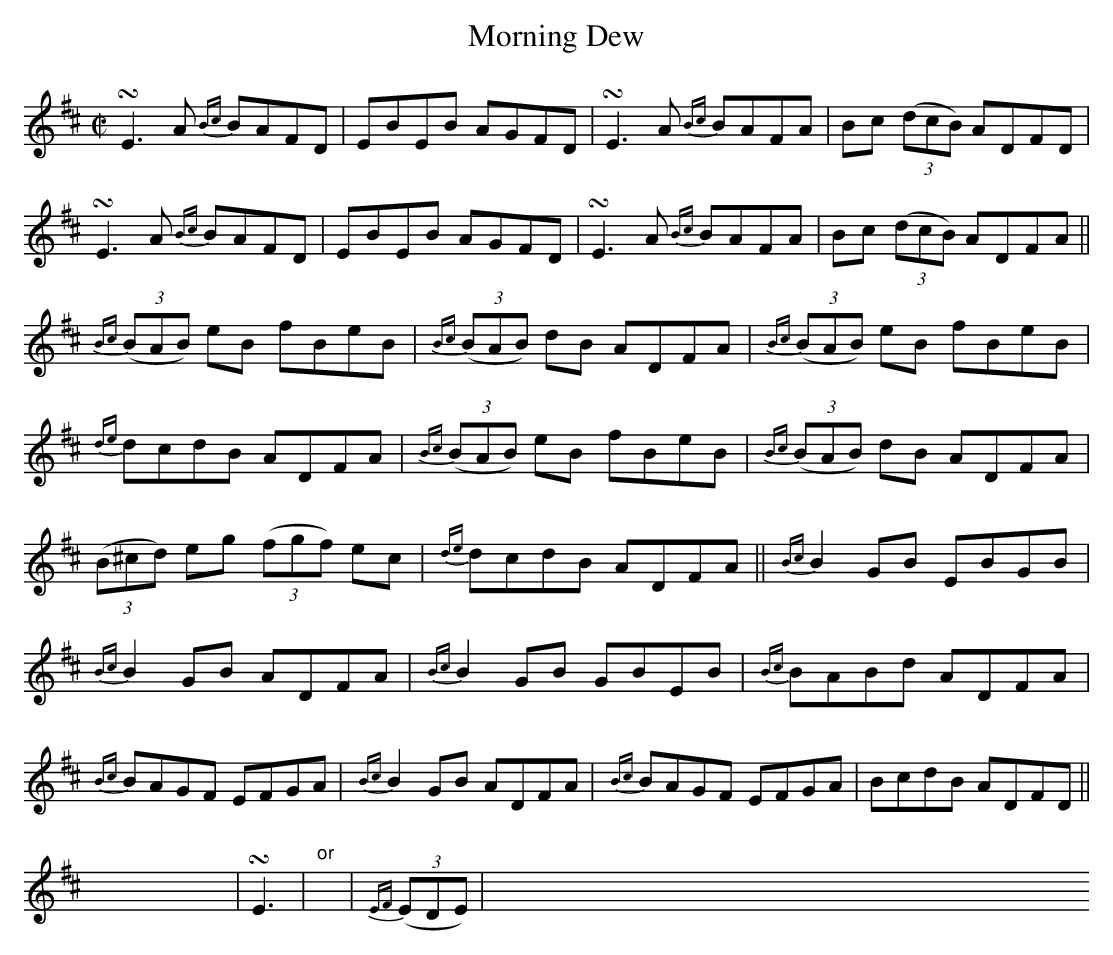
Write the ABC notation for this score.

X:1
U: ~ = !turn!
T:Morning Dew
M:C|
L:1/8
K:D
~E3 A {Bc}BAFD | EBEB AGFD | ~E3 A {Bc}BAFA | Bc ((3dcB) ADFD |
~E3 A {Bc}BAFD | EBEB AGFD | ~E3 A {Bc}BAFA | Bc ((3dcB) ADFA ||
(3{Bc}(BAB) eB fBeB | (3{Bc}(BAB) dB ADFA | (3{Bc}(BAB) eB fBeB | {de}dcdB ADFA |
(3{Bc}(BAB) eB fBeB | (3{Bc}(BAB) dB ADFA | ((3B^cd) eg ((3fgf) ec | {de}dcdB ADFA ||
{Bc}B2 GB EBGB | {Bc}B2 GB ADFA | {Bc}B2 GB GBEB |{Bc}BABd ADFA |
{Bc}BAGF EFGA | {Bc}B2 GB ADFA | {Bc}BAGF EFGA | BcdB ADFD ||!
xxxx |~E3 |"or" x | (3{EF}(EDE)| xxxxxxxx [|] xxxxxxxx [|]
